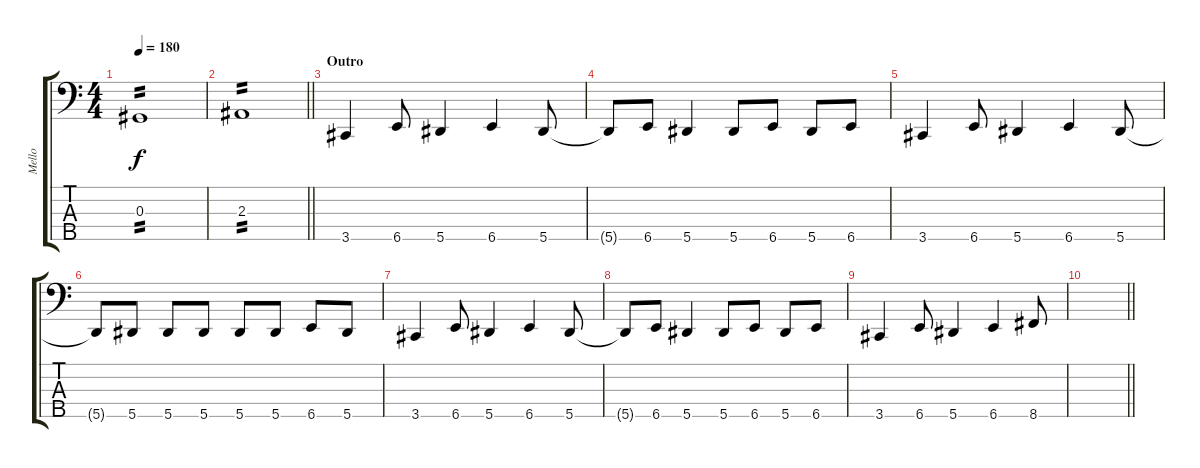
\track ("Mello" "Mello") {instrument electricbassfinger}
\staff {score tabs}
\tuning (Gb2 Db2 Ab1 Eb1 Bb0) {hide}
\ts (4 4)
\tempo 180
\clef f4
\ks c
0.3.1{tp 2 dy f} |
\barLineRight lightlight
2.3.1{tp 2} |
\section ("" "Outro")
3.5.4 6.5.8 5.5.4 6.5.4 5.5.8 |
5.5{t}.8 6.5.8 5.5.4 5.5.8 6.5.8 5.5.8 6.5.8 |
3.5.4 6.5.8 5.5.4 6.5.4 5.5.8 |
5.5{t}.8 5.5.8 5.5.8 5.5.8 5.5.8 5.5.8 6.5.8 5.5.8 |
3.5.4 6.5.8 5.5.4 6.5.4 5.5.8 |
5.5{t}.8 6.5.8 5.5.4 5.5.8 6.5.8 5.5.8 6.5.8 |
3.5.4 6.5.8 5.5.4 6.5.4 8.5.8 |
\barLineRight lightlight
